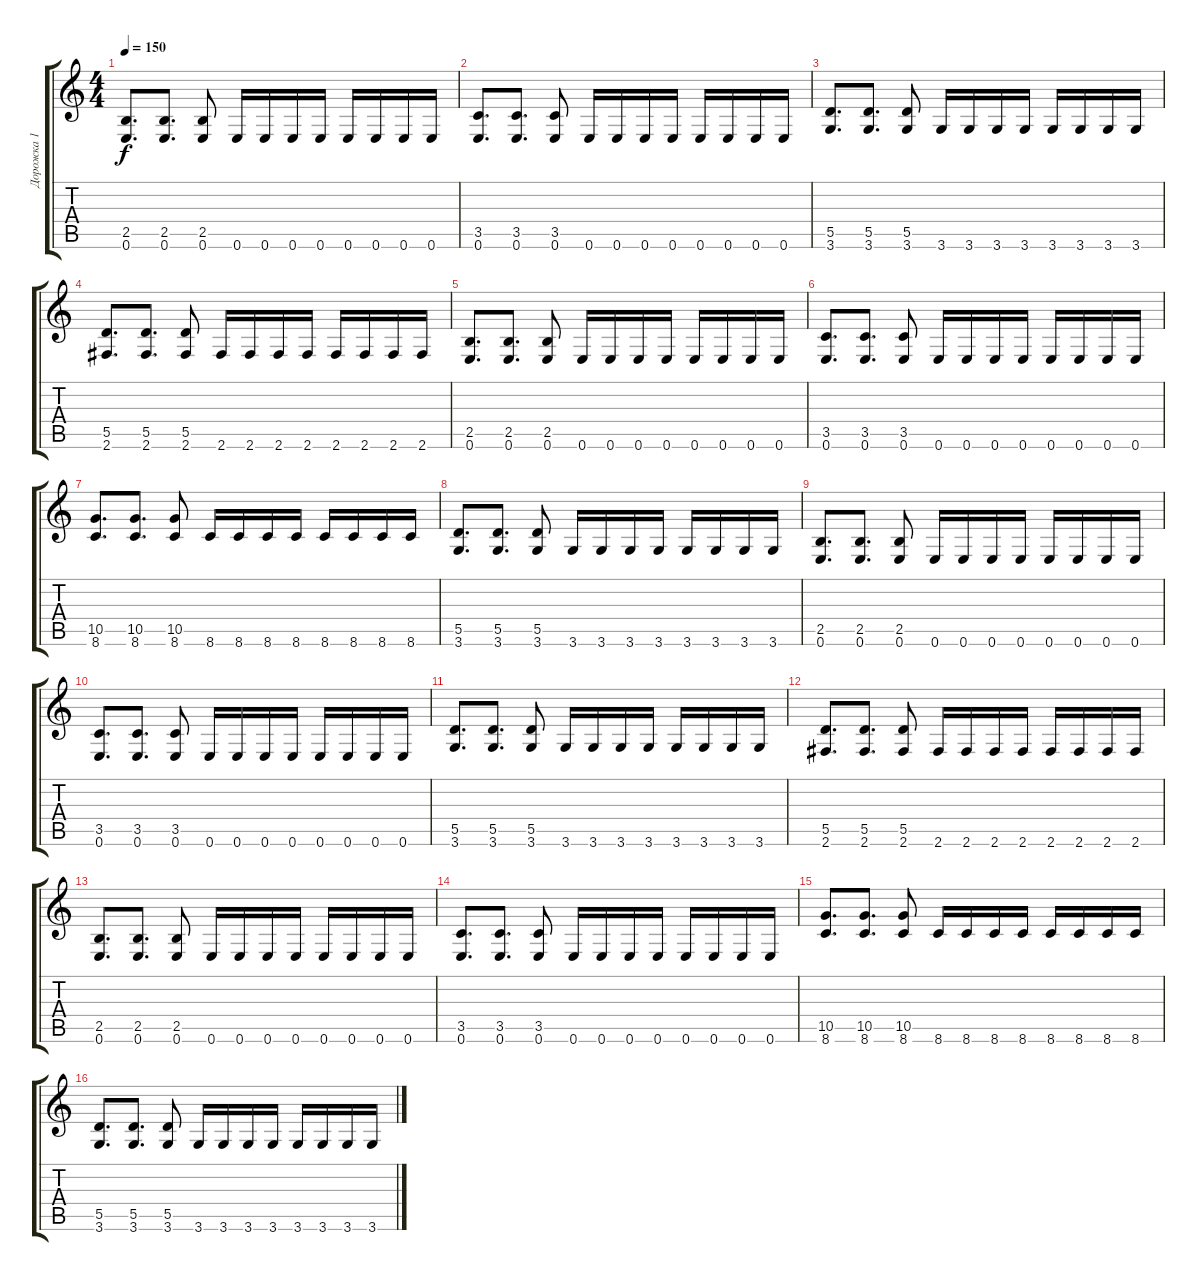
\track ("Дорожка 1" "Дорожка 1") {instrument distortionguitar}
\staff {score tabs}
\tuning (E4 B3 G3 D3 A2 E2) {hide}
\ts (4 4)
\tempo 150
\clef g2
\ks c
(2.5 0.6).8{d dy f} (2.5 0.6).8{d} (2.5 0.6).8 0.6.16 0.6.16 0.6.16 0.6.16 0.6.16 0.6.16 0.6.16 0.6.16 |
(3.5 0.6).8{d} (3.5 0.6).8{d} (3.5 0.6).8 0.6.16 0.6.16 0.6.16 0.6.16 0.6.16 0.6.16 0.6.16 0.6.16 |
(5.5 3.6).8{d} (5.5 3.6).8{d} (5.5 3.6).8 3.6.16 3.6.16 3.6.16 3.6.16 3.6.16 3.6.16 3.6.16 3.6.16 |
(5.5 2.6).8{d} (5.5 2.6).8{d} (5.5 2.6).8 2.6.16 2.6.16 2.6.16 2.6.16 2.6.16 2.6.16 2.6.16 2.6.16 |
(2.5 0.6).8{d} (2.5 0.6).8{d} (2.5 0.6).8 0.6.16 0.6.16 0.6.16 0.6.16 0.6.16 0.6.16 0.6.16 0.6.16 |
(3.5 0.6).8{d} (3.5 0.6).8{d} (3.5 0.6).8 0.6.16 0.6.16 0.6.16 0.6.16 0.6.16 0.6.16 0.6.16 0.6.16 |
(10.5 8.6).8{d} (10.5 8.6).8{d} (10.5 8.6).8 8.6.16 8.6.16 8.6.16 8.6.16 8.6.16 8.6.16 8.6.16 8.6.16 |
(5.5 3.6).8{d} (5.5 3.6).8{d} (5.5 3.6).8 3.6.16 3.6.16 3.6.16 3.6.16 3.6.16 3.6.16 3.6.16 3.6.16 |
(2.5 0.6).8{d} (2.5 0.6).8{d} (2.5 0.6).8 0.6.16 0.6.16 0.6.16 0.6.16 0.6.16 0.6.16 0.6.16 0.6.16 |
(3.5 0.6).8{d} (3.5 0.6).8{d} (3.5 0.6).8 0.6.16 0.6.16 0.6.16 0.6.16 0.6.16 0.6.16 0.6.16 0.6.16 |
(5.5 3.6).8{d} (5.5 3.6).8{d} (5.5 3.6).8 3.6.16 3.6.16 3.6.16 3.6.16 3.6.16 3.6.16 3.6.16 3.6.16 |
(5.5 2.6).8{d} (5.5 2.6).8{d} (5.5 2.6).8 2.6.16 2.6.16 2.6.16 2.6.16 2.6.16 2.6.16 2.6.16 2.6.16 |
(2.5 0.6).8{d} (2.5 0.6).8{d} (2.5 0.6).8 0.6.16 0.6.16 0.6.16 0.6.16 0.6.16 0.6.16 0.6.16 0.6.16 |
(3.5 0.6).8{d} (3.5 0.6).8{d} (3.5 0.6).8 0.6.16 0.6.16 0.6.16 0.6.16 0.6.16 0.6.16 0.6.16 0.6.16 |
(10.5 8.6).8{d} (10.5 8.6).8{d} (10.5 8.6).8 8.6.16 8.6.16 8.6.16 8.6.16 8.6.16 8.6.16 8.6.16 8.6.16 |
(5.5 3.6).8{d} (5.5 3.6).8{d} (5.5 3.6).8 3.6.16 3.6.16 3.6.16 3.6.16 3.6.16 3.6.16 3.6.16 3.6.16
